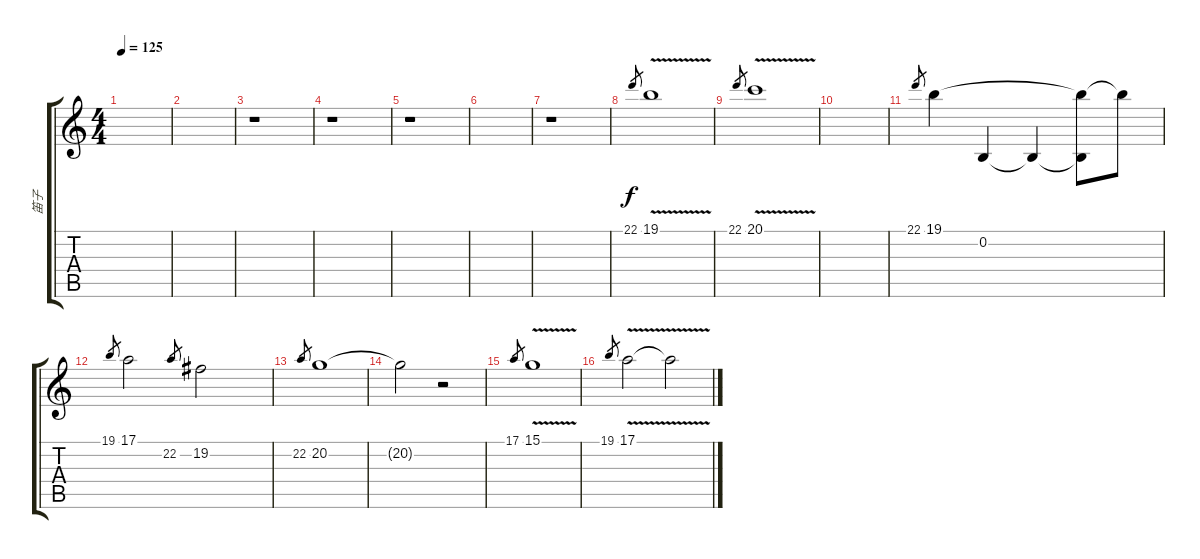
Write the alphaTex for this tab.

\track ("笛子" "笛子") {instrument piccolo}
\staff {score tabs}
\tuning (E4 B3 G3 D3 A2 E2) {hide}
\ts (4 4)
\tempo 125
\clef g2
\ks c
|
|
r.1 |
r.1 |
r.1 |
|
r.1 |
22.1.8{gr} 19.1{v}.1 |
22.1.8{gr} 20.1{v}.1 |
|
22.1.8{gr} 19.1.4 0.2.4 0.2{t}.4 (19.1{t} 0.2{t}).8 19.1{t}.8 |
19.1.8{gr} 17.1.2 22.2.8{gr} 19.2.2 |
22.2.8{gr} 20.2.1 |
20.2{t}.2 r.2 |
17.1.8{gr} 15.1{v}.1 |
19.1.8{gr} 17.1{v}.2 17.1{t}.2
